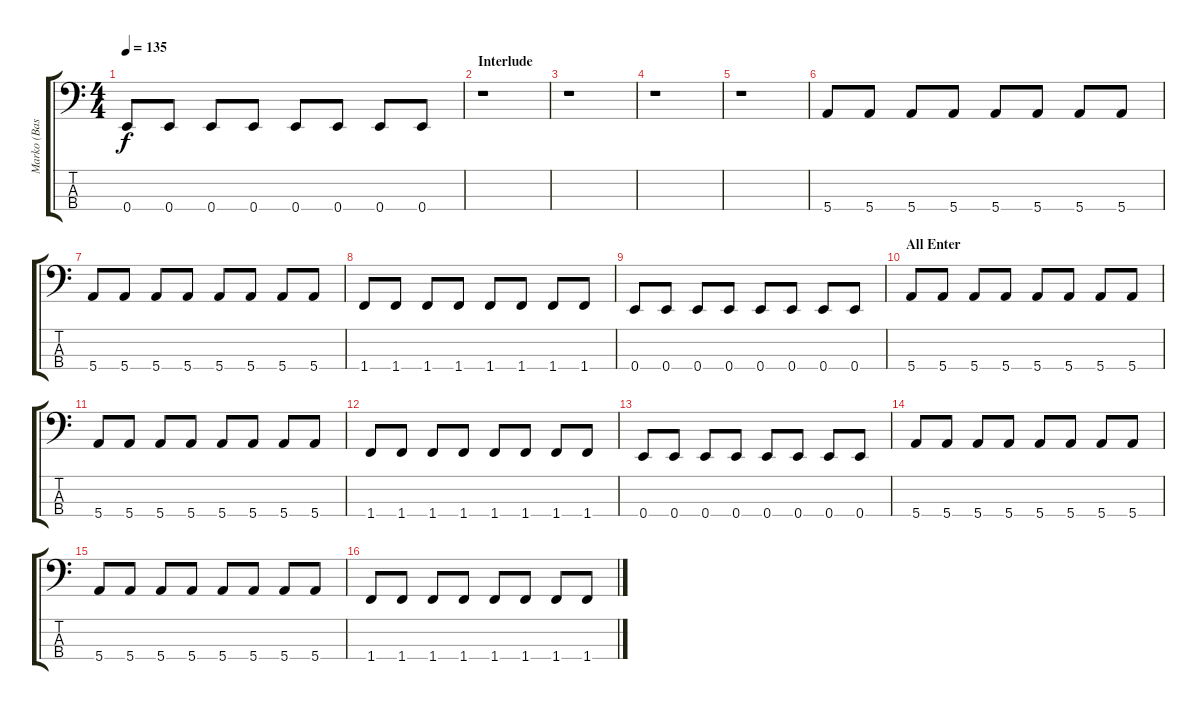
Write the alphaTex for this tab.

\track ("Marko (Bass)" "Marko (Bas") {instrument electricbassfinger}
\staff {score tabs}
\tuning (G2 D2 A1 E1) {hide}
\ts (4 4)
\tempo 135
\clef f4
\ks c
0.4.8{dy f} 0.4.8 0.4.8 0.4.8 0.4.8 0.4.8 0.4.8 0.4.8 |
\section ("" "Interlude")
r.1 |
r.1 |
r.1 |
r.1 |
5.4.8 5.4.8 5.4.8 5.4.8 5.4.8 5.4.8 5.4.8 5.4.8 |
5.4.8 5.4.8 5.4.8 5.4.8 5.4.8 5.4.8 5.4.8 5.4.8 |
1.4.8 1.4.8 1.4.8 1.4.8 1.4.8 1.4.8 1.4.8 1.4.8 |
0.4.8 0.4.8 0.4.8 0.4.8 0.4.8 0.4.8 0.4.8 0.4.8 |
\section ("" "All Enter")
5.4.8 5.4.8 5.4.8 5.4.8 5.4.8 5.4.8 5.4.8 5.4.8 |
5.4.8 5.4.8 5.4.8 5.4.8 5.4.8 5.4.8 5.4.8 5.4.8 |
1.4.8 1.4.8 1.4.8 1.4.8 1.4.8 1.4.8 1.4.8 1.4.8 |
0.4.8 0.4.8 0.4.8 0.4.8 0.4.8 0.4.8 0.4.8 0.4.8 |
5.4.8 5.4.8 5.4.8 5.4.8 5.4.8 5.4.8 5.4.8 5.4.8 |
5.4.8 5.4.8 5.4.8 5.4.8 5.4.8 5.4.8 5.4.8 5.4.8 |
1.4.8 1.4.8 1.4.8 1.4.8 1.4.8 1.4.8 1.4.8 1.4.8
